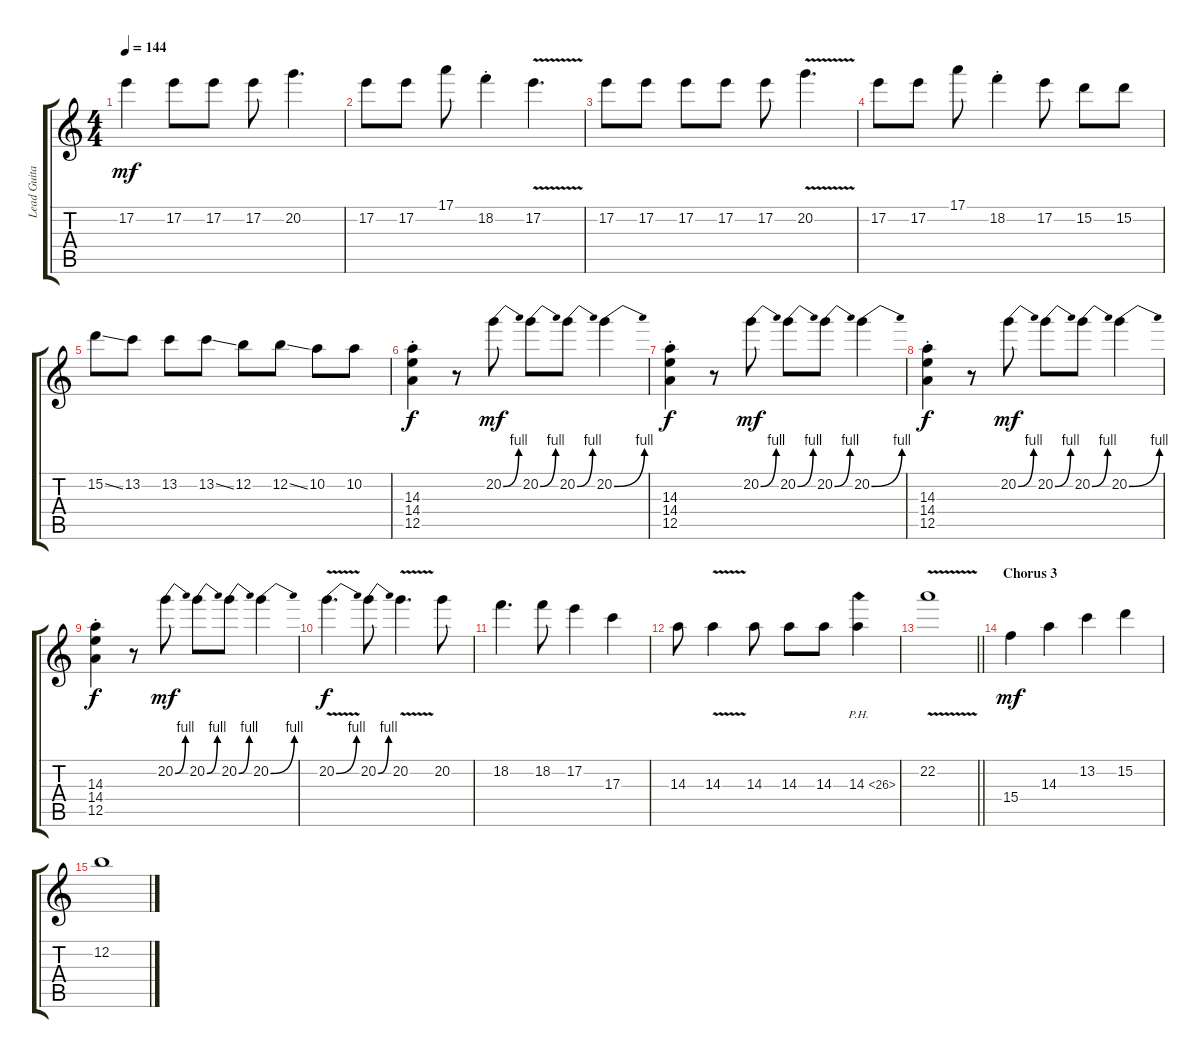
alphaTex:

\track ("Lead Guitar" "Lead Guita") {instrument distortionguitar}
\staff {score tabs}
\tuning (E4 B3 G3 D3 A2 E2) {hide}
\ts (4 4)
\tempo 144
\clef g2
\ks c
17.2.4{dy mf} 17.2.8 17.2.8 17.2.8 20.2.4{d} |
17.2.8 17.2.8 17.1.8 18.2{st}.4 17.2{v}.4{d} |
17.2.8 17.2.8 17.2.8 17.2.8 17.2.8 20.2{v}.4{d} |
17.2.8 17.2.8 17.1.8 18.2{st}.4 17.2.8 15.2.8 15.2.8 |
15.2{ss}.8 13.2.8 13.2.8 13.2{ss}.8 12.2.8 12.2{ss}.8 10.2.8 10.2.8 |
(14.3{st} 14.4 12.5).4{dy f} r.8 20.2{be (bend 0 0 60 4)}.8{dy mf} 20.2{be (bend 0 0 60 4)}.8 20.2{be (bend 0 0 60 4)}.8 20.2{be (bend 0 0 60 4)}.4 |
(14.3{st} 14.4 12.5).4{dy f} r.8 20.2{be (bend 0 0 60 4)}.8{dy mf} 20.2{be (bend 0 0 60 4)}.8 20.2{be (bend 0 0 60 4)}.8 20.2{be (bend 0 0 60 4)}.4 |
(14.3{st} 14.4 12.5).4{dy f} r.8 20.2{be (bend 0 0 60 4)}.8{dy mf} 20.2{be (bend 0 0 60 4)}.8 20.2{be (bend 0 0 60 4)}.8 20.2{be (bend 0 0 60 4)}.4 |
(14.3{st} 14.4 12.5).4{dy f} r.8 20.2{be (bend 0 0 60 4)}.8{dy mf} 20.2{be (bend 0 0 60 4)}.8 20.2{be (bend 0 0 60 4)}.8 20.2{be (bend 0 0 60 4)}.4 |
20.2{be (bend 0 0 60 4) v}.4{d dy f} 20.2{be (bend 0 0 60 4)}.8 20.2{v}.4{d} 20.2.8 |
18.2.4{d} 18.2.8 17.2.4 17.3.4 |
14.3.8 14.3{v}.4 14.3.8 14.3.8 14.3.8 14.3{ph 12}.4 |
\barLineRight lightlight
22.2{v}.1 |
\section ("" "Chorus 3")
15.4.4{dy mf} 14.3.4 13.2.4 15.2.4 |
12.2.1
